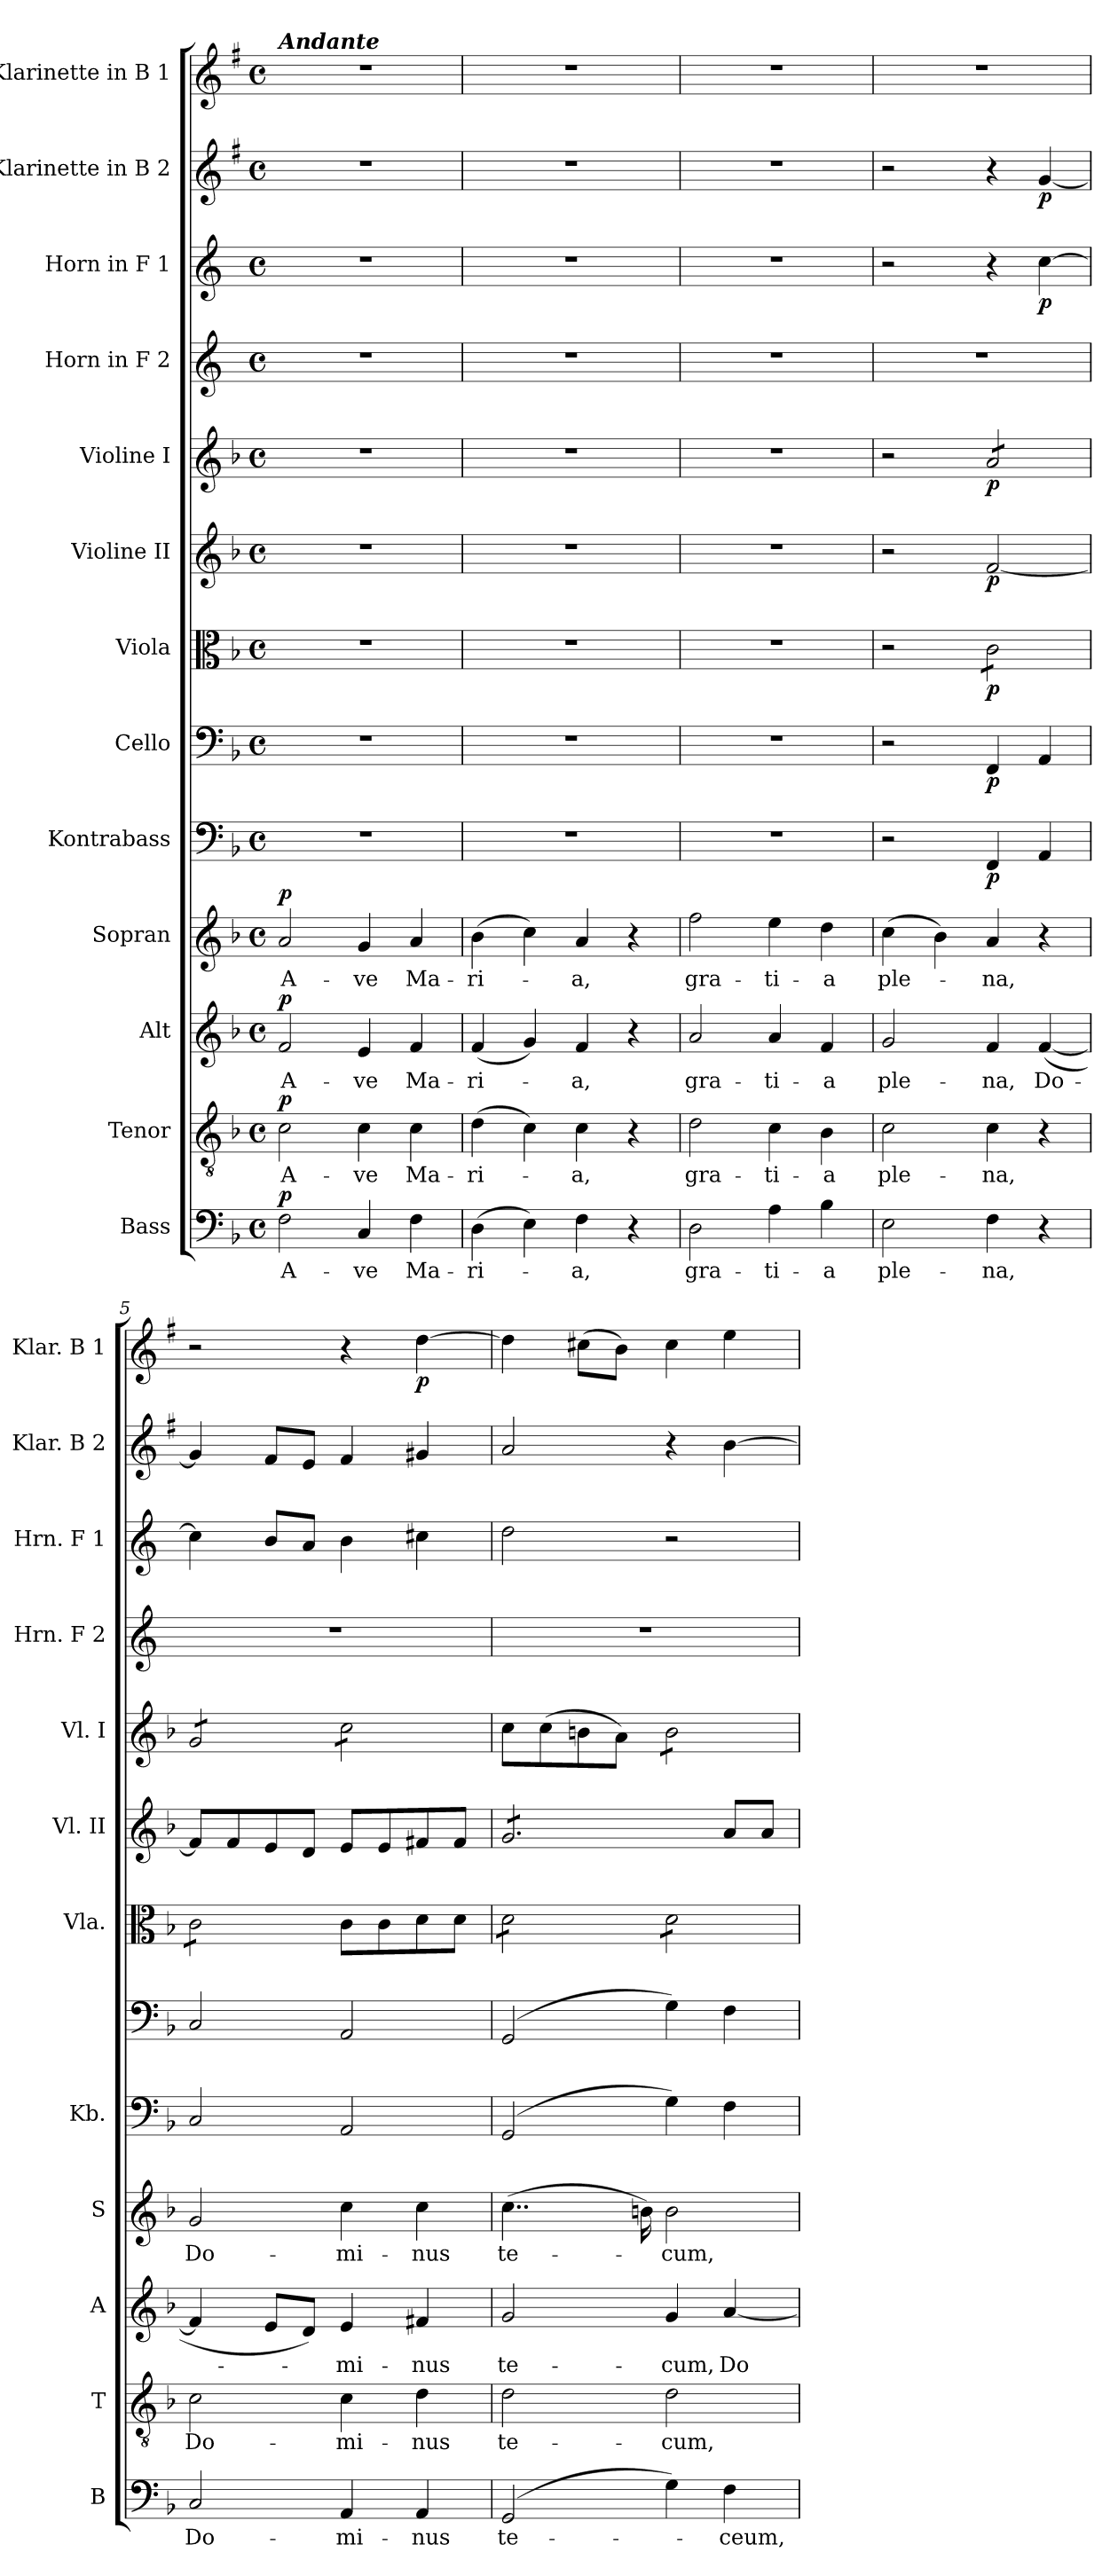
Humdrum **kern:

**kern	**text	**dynam	**kern	**text	**dynam	**kern	**text	**dynam	**kern	**text	**dynam	**kern	**dynam	**kern	**dynam	**kern	**dynam	**kern	**dynam	**kern	**dynam	**kern	**kern	**dynam	**kern	**dynam	**kern	**dynam
*part13	*part13	*part13	*part12	*part12	*part12	*part11	*part11	*part11	*part10	*part10	*part10	*part9	*part9	*part8	*part8	*part7	*part7	*part6	*part6	*part5	*part5	*part4	*part3	*part3	*part2	*part2	*part1	*part1
*staff13	*staff13	*staff13	*staff12	*staff12	*staff12	*staff11	*staff11	*staff11	*staff10	*staff10	*staff10	*staff9	*staff9	*staff8	*staff8	*staff7	*staff7	*staff6	*staff6	*staff5	*staff5	*staff4	*staff3	*staff3	*staff2	*staff2	*staff1	*staff1
*I"Bass	*	*	*I"Tenor	*	*	*I"Alt	*	*	*I"Sopran	*	*	*I"Kontrabass	*	*I"Cello	*	*I"Viola	*	*I"Violine II	*	*I"Violine I	*	*I"Horn in F 2	*I"Horn in F 1	*	*I"Klarinette in B 2	*	*I"Klarinette in B 1	*
*I'B	*	*	*I'T	*	*	*I'A	*	*	*I'S	*	*	*I'Kb.	*	*	*	*I'Vla.	*	*I'Vl. II	*	*I'Vl. I	*	*I'Hrn. F 2	*I'Hrn. F 1	*	*I'Klar. B 2	*	*I'Klar. B 1	*
*clefF4	*	*	*clefGv2	*	*	*clefG2	*	*	*clefG2	*	*	*clefF4	*	*clefF4	*	*clefC3	*	*clefG2	*	*clefG2	*	*clefG2	*clefG2	*	*clefG2	*	*clefG2	*
*	*	*	*	*	*	*	*	*	*	*	*	*ITrd7c12	*	*	*	*	*	*	*	*	*	*ITrd4c7	*ITrd4c7	*	*ITrd1c2	*	*ITrd1c2	*
*k[b-]	*	*	*k[b-]	*	*	*k[b-]	*	*	*k[b-]	*	*	*k[b-]	*	*k[b-]	*	*k[b-]	*	*k[b-]	*	*k[b-]	*	*k[b-]	*k[b-]	*	*k[b-]	*	*k[b-]	*
*F:	*	*	*F:	*	*	*F:	*	*	*F:	*	*	*F:	*	*F:	*	*F:	*	*F:	*	*F:	*	*F:	*F:	*	*F:	*	*F:	*
*M4/4	*	*	*M4/4	*	*	*M4/4	*	*	*M4/4	*	*	*M4/4	*	*M4/4	*	*M4/4	*	*M4/4	*	*M4/4	*	*M4/4	*M4/4	*	*M4/4	*	*M4/4	*
*met(c)	*	*	*met(c)	*	*	*met(c)	*	*	*met(c)	*	*	*met(c)	*	*met(c)	*	*met(c)	*	*met(c)	*	*met(c)	*	*met(c)	*met(c)	*	*met(c)	*	*met(c)	*
=1	=1	=1	=1	=1	=1	=1	=1	=1	=1	=1	=1	=1	=1	=1	=1	=1	=1	=1	=1	=1	=1	=1	=1	=1	=1	=1	=1	=1
!	!	!	!	!	!	!	!	!	!	!	!	!	!	!	!	!	!	!	!	!	!	!	!	!	!	!	!LO:TX:a:Bi:t=Andante	!
!	!LO:LY:b	!LO:DY:a	!	!LO:LY:b	!LO:DY:a	!	!LO:LY:b	!LO:DY:a	!	!LO:LY:b	!LO:DY:a	!	!	!	!	!	!	!	!	!	!	!	!	!	!	!	!	!
2F\	A-	p	2c\	A-	p	2f/	A-	p	2a/	A-	p	1r	.	1r	.	1r	.	1r	.	1r	.	1r	1r	.	1r	.	1r	.
!	!LO:LY:b	!	!	!LO:LY:b	!	!	!LO:LY:b	!	!	!LO:LY:b	!	!	!	!	!	!	!	!	!	!	!	!	!	!	!	!	!	!
4C/	-ve	.	4c\	-ve	.	4e/	-ve	.	4g/	-ve	.	.	.	.	.	.	.	.	.	.	.	.	.	.	.	.	.	.
!	!LO:LY:b	!	!	!LO:LY:b	!	!	!LO:LY:b	!	!	!LO:LY:b	!	!	!	!	!	!	!	!	!	!	!	!	!	!	!	!	!	!
4F\	Ma-	.	4c\	Ma-	.	4f/	Ma-	.	4a/	Ma-	.	.	.	.	.	.	.	.	.	.	.	.	.	.	.	.	.	.
=2	=2	=2	=2	=2	=2	=2	=2	=2	=2	=2	=2	=2	=2	=2	=2	=2	=2	=2	=2	=2	=2	=2	=2	=2	=2	=2	=2	=2
!	!LO:LY:b	!	!	!LO:LY:b	!	!	!LO:LY:b	!	!	!LO:LY:b	!	!	!	!	!	!	!	!	!	!	!	!	!	!	!	!	!	!
(>4D\	-ri-	.	(>4d\	-ri-	.	(<4f/	-ri-	.	(>4b-\	-ri-	.	1r	.	1r	.	1r	.	1r	.	1r	.	1r	1r	.	1r	.	1r	.
4E\)	.	.	4c\)	.	.	4g/)	.	.	4cc\)	.	.	.	.	.	.	.	.	.	.	.	.	.	.	.	.	.	.	.
!	!LO:LY:b	!	!	!LO:LY:b	!	!	!LO:LY:b	!	!	!LO:LY:b	!	!	!	!	!	!	!	!	!	!	!	!	!	!	!	!	!	!
4F\	-a,	.	4c\	-a,	.	4f/	-a,	.	4a/	-a,	.	.	.	.	.	.	.	.	.	.	.	.	.	.	.	.	.	.
4r	.	.	4r	.	.	4r	.	.	4r	.	.	.	.	.	.	.	.	.	.	.	.	.	.	.	.	.	.	.
=3	=3	=3	=3	=3	=3	=3	=3	=3	=3	=3	=3	=3	=3	=3	=3	=3	=3	=3	=3	=3	=3	=3	=3	=3	=3	=3	=3	=3
!	!LO:LY:b	!	!	!LO:LY:b	!	!	!LO:LY:b	!	!	!LO:LY:b	!	!	!	!	!	!	!	!	!	!	!	!	!	!	!	!	!	!
2D\	gra-	.	2d\	gra-	.	2a/	gra-	.	2ff\	gra-	.	1r	.	1r	.	1r	.	1r	.	1r	.	1r	1r	.	1r	.	1r	.
!	!LO:LY:b	!	!	!LO:LY:b	!	!	!LO:LY:b	!	!	!LO:LY:b	!	!	!	!	!	!	!	!	!	!	!	!	!	!	!	!	!	!
4A\	-ti-	.	4c\	-ti-	.	4a/	-ti-	.	4ee\	-ti-	.	.	.	.	.	.	.	.	.	.	.	.	.	.	.	.	.	.
!	!LO:LY:b	!	!	!LO:LY:b	!	!	!LO:LY:b	!	!	!LO:LY:b	!	!	!	!	!	!	!	!	!	!	!	!	!	!	!	!	!	!
4B-\	-a	.	4B-\	-a	.	4f/	-a	.	4dd\	-a	.	.	.	.	.	.	.	.	.	.	.	.	.	.	.	.	.	.
=4	=4	=4	=4	=4	=4	=4	=4	=4	=4	=4	=4	=4	=4	=4	=4	=4	=4	=4	=4	=4	=4	=4	=4	=4	=4	=4	=4	=4
!	!LO:LY:b	!	!	!LO:LY:b	!	!	!LO:LY:b	!	!	!LO:LY:b	!	!	!	!	!	!	!	!	!	!	!	!	!	!	!	!	!	!
2E\	ple-	.	2c\	ple-	.	2g/	ple-	.	(>4cc\	ple-	.	2r	.	2r	.	2r	.	2r	.	2r	.	1r	2r	.	2r	.	1r	.
.	.	.	.	.	.	.	.	.	4b-\)	.	.	.	.	.	.	.	.	.	.	.	.	.	.	.	.	.	.	.
!	!LO:LY:b	!	!	!LO:LY:b	!	!	!LO:LY:b	!	!	!LO:LY:b	!	!	!LO:DY:b	!	!LO:DY:b	!	!LO:DY:b	!	!LO:DY:b	!	!LO:DY:b	!	!	!	!	!	!	!
*	*	*	*	*	*	*	*	*	*	*	*	*	*	*	*	*tremolo	*	*	*	*	*	*	*	*	*	*	*	*
*	*	*	*	*	*	*	*	*	*	*	*	*	*	*	*	*	*	*	*	*tremolo	*	*	*	*	*	*	*	*
4F\	-na,	.	4c\	-na,	.	4f/	-na,	.	4a/	-na,	.	4FFF/	p	4FF/	p	8c\L	p	[2f/	p	8a/L	p	.	4r	.	4r	.	.	.
.	.	.	.	.	.	.	.	.	.	.	.	.	.	.	.	8c\	.	.	.	8a/	.	.	.	.	.	.	.	.
!	!	!	!	!	!	!	!LO:LY:b	!	!	!	!	!	!	!	!	!	!	!	!	!	!	!	!	!LO:DY:b	!	!LO:DY:b	!	!
4r	.	.	4r	.	.	(<[4f/	Do-	.	4r	.	.	4AAA/	.	4AA/	.	8c\	.	.	.	8a/	.	.	[4f\	p	[4f/	p	.	.
.	.	.	.	.	.	.	.	.	.	.	.	.	.	.	.	8c\J	.	.	.	8a/J	.	.	.	.	.	.	.	.
=5	=5	=5	=5	=5	=5	=5	=5	=5	=5	=5	=5	=5	=5	=5	=5	=5	=5	=5	=5	=5	=5	=5	=5	=5	=5	=5	=5	=5
!	!LO:LY:b	!	!	!LO:LY:b	!	!	!	!	!	!LO:LY:b	!	!	!	!	!	!	!	!	!	!	!	!	!	!	!	!	!	!
2C/	Do-	.	2c\	Do-	.	4f/]	.	.	2g/	Do-	.	2CC/	.	2C/	.	8c\L	.	8f/L]	.	8g/L	.	1r	4f\]	.	4f/]	.	2r	.
.	.	.	.	.	.	.	.	.	.	.	.	.	.	.	.	8c\	.	8f/	.	8g/	.	.	.	.	.	.	.	.
.	.	.	.	.	.	8e/L	.	.	.	.	.	.	.	.	.	8c\	.	8e/	.	8g/	.	.	8e/L	.	8e/L	.	.	.
.	.	.	.	.	.	8d/J)	.	.	.	.	.	.	.	.	.	8c\J	.	8d/J	.	8g/J	.	.	8d/J	.	8d/J	.	.	.
*	*	*	*	*	*	*	*	*	*	*	*	*	*	*	*	*Xtremolo	*	*	*	*	*	*	*	*	*	*	*	*
!	!LO:LY:b	!	!	!LO:LY:b	!	!	!LO:LY:b	!	!	!LO:LY:b	!	!	!	!	!	!	!	!	!	!	!	!	!	!	!	!	!	!
4AA/	-mi-	.	4c\	-mi-	.	4e/	-mi-	.	4cc\	-mi-	.	2AAA/	.	2AA/	.	8c\L	.	8e/L	.	8cc\L	.	.	4e\	.	4e/	.	4r	.
.	.	.	.	.	.	.	.	.	.	.	.	.	.	.	.	8c\	.	8e/	.	8cc\	.	.	.	.	.	.	.	.
!	!LO:LY:b	!	!	!LO:LY:b	!	!	!LO:LY:b	!	!	!LO:LY:b	!	!	!	!	!	!	!	!	!	!	!	!	!	!	!	!	!	!LO:DY:b
4AA/	-nus	.	4d\	-nus	.	4f#X/	-nus	.	4cc\	-nus	.	.	.	.	.	8d\	.	8f#X/	.	8cc\	.	.	4f#X\	.	4f#X/	.	[4cc\	p
.	.	.	.	.	.	.	.	.	.	.	.	.	.	.	.	8d\J	.	8f#/J	.	8cc\J	.	.	.	.	.	.	.	.
*	*	*	*	*	*	*	*	*	*	*	*	*	*	*	*	*	*	*	*	*Xtremolo	*	*	*	*	*	*	*	*
=6	=6	=6	=6	=6	=6	=6	=6	=6	=6	=6	=6	=6	=6	=6	=6	=6	=6	=6	=6	=6	=6	=6	=6	=6	=6	=6	=6	=6
!	!LO:LY:b	!	!	!LO:LY:b	!	!	!LO:LY:b	!	!	!LO:LY:b	!	!	!	!	!	!	!	!	!	!	!	!	!	!	!	!	!	!
*	*	*	*	*	*	*	*	*	*	*	*	*	*	*	*	*tremolo	*	*	*	*	*	*	*	*	*	*	*	*
*	*	*	*	*	*	*	*	*	*	*	*	*	*	*	*	*	*	*tremolo	*	*	*	*	*	*	*	*	*	*
(2GG/	te-	.	2d\	te-	.	2g/	te-	.	(>4..cc\	te-	.	(2GGG/	.	(2GG/	.	8d\L	.	8g/L	.	8cc\L	.	1r	2g\	.	2g/	.	4cc\]	.
.	.	.	.	.	.	.	.	.	.	.	.	.	.	.	.	8d\	.	8g/	.	(>8cc\	.	.	.	.	.	.	.	.
.	.	.	.	.	.	.	.	.	.	.	.	.	.	.	.	8d\	.	8g/	.	8bn\	.	.	.	.	.	.	(>8bn\L	.
.	.	.	.	.	.	.	.	.	.	.	.	.	.	.	.	8d\J	.	8g/	.	8a\J)	.	.	.	.	.	.	8a\J)	.
.	.	.	.	.	.	.	.	.	16bn\)	.	.	.	.	.	.	.	.	.	.	.	.	.	.	.	.	.	.	.
!	!	!	!	!LO:LY:b	!	!	!LO:LY:b	!	!	!LO:LY:b	!	!	!	!	!	!	!	!	!	!	!	!	!	!	!	!	!	!
*	*	*	*	*	*	*	*	*	*	*	*	*	*	*	*	*	*	*	*	*tremolo	*	*	*	*	*	*	*	*
4G\)	.	.	2d\	-cum,	.	4g/	-cum,	.	2b\	-cum,	.	4GG\)	.	4G\)	.	8d\L	.	8g/	.	8b\L	.	.	2r	.	4r	.	4b\	.
.	.	.	.	.	.	.	.	.	.	.	.	.	.	.	.	8d\	.	8g/J	.	8b\	.	.	.	.	.	.	.	.
*	*	*	*	*	*	*	*	*	*	*	*	*	*	*	*	*	*	*Xtremolo	*	*	*	*	*	*	*	*	*	*
!	!LO:LY:b	!	!	!	!	!	!LO:LY:b	!	!	!	!	!	!	!	!	!	!	!	!	!	!	!	!	!	!	!	!	!
4F\	-ceum,	.	.	.	.	[4a/	Do-	.	.	.	.	4FF\	.	4F\	.	8d\	.	8a/L	.	8b\	.	.	.	.	[4a\	.	4dd\	.
.	.	.	.	.	.	.	.	.	.	.	.	.	.	.	.	8d\J	.	8a/J	.	8b\J	.	.	.	.	.	.	.	.
*	*	*	*	*	*	*	*	*	*	*	*	*	*	*	*	*	*	*	*	*Xtremolo	*	*	*	*	*	*	*	*
*	*	*	*	*	*	*	*	*	*	*	*	*	*	*	*	*Xtremolo	*	*	*	*	*	*	*	*	*	*	*	*
=	=	=	=	=	=	=	=	=	=	=	=	=	=	=	=	=	=	=	=	=	=	=	=	=	=	=	=	=
*-	*-	*-	*-	*-	*-	*-	*-	*-	*-	*-	*-	*-	*-	*-	*-	*-	*-	*-	*-	*-	*-	*-	*-	*-	*-	*-	*-	*-
